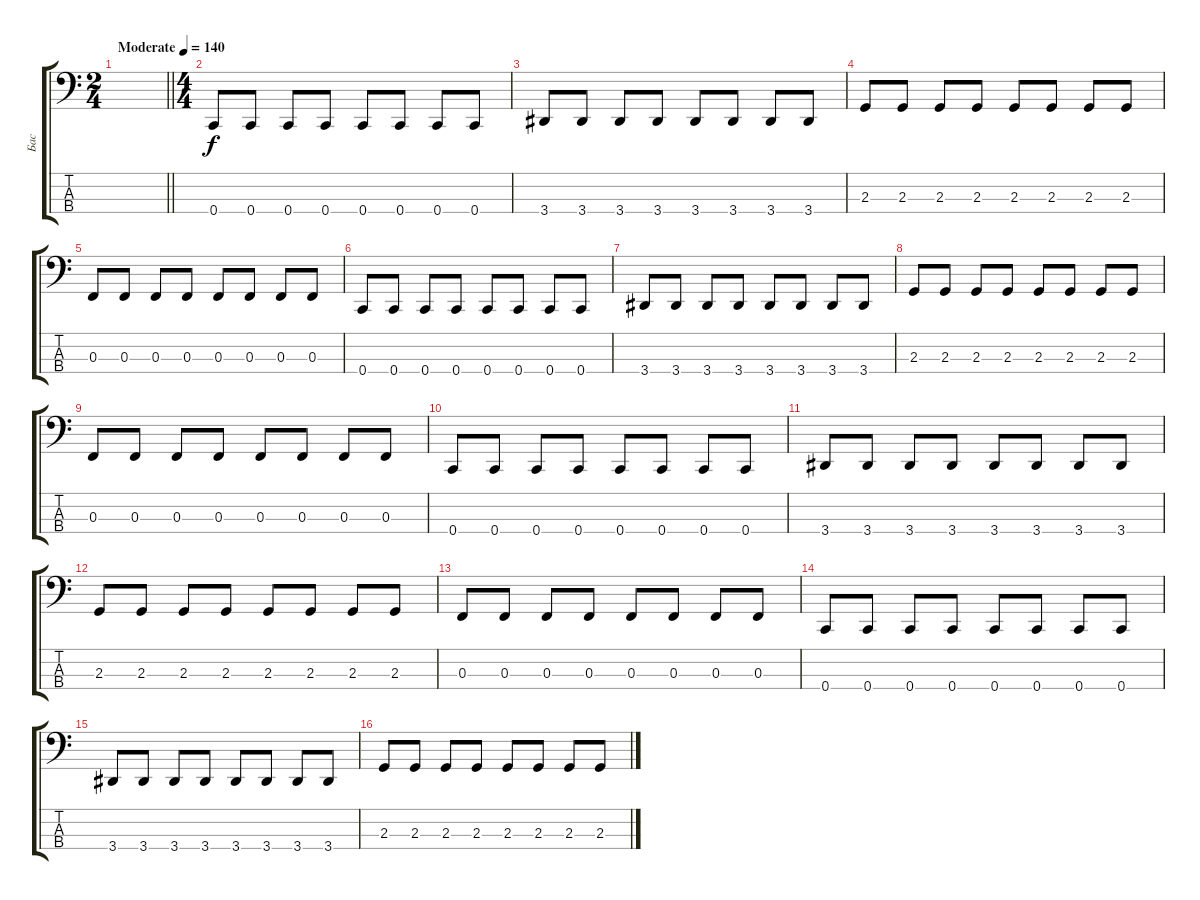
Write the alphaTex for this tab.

\track ("Бас" "Бас") {instrument electricbassfinger}
\staff {score tabs}
\tuning (Eb2 Bb1 F1 C1) {hide}
\ts (2 4)
\tempo (140 "Moderate")
\clef f4
\barLineRight lightlight
\ks c
|
\ts (4 4)
\section ("" "")
0.4.8 0.4.8 0.4.8 0.4.8 0.4.8 0.4.8 0.4.8 0.4.8 |
3.4.8 3.4.8 3.4.8 3.4.8 3.4.8 3.4.8 3.4.8 3.4.8 |
2.3.8 2.3.8 2.3.8 2.3.8 2.3.8 2.3.8 2.3.8 2.3.8 |
0.3.8 0.3.8 0.3.8 0.3.8 0.3.8 0.3.8 0.3.8 0.3.8 |
0.4.8 0.4.8 0.4.8 0.4.8 0.4.8 0.4.8 0.4.8 0.4.8 |
3.4.8 3.4.8 3.4.8 3.4.8 3.4.8 3.4.8 3.4.8 3.4.8 |
2.3.8 2.3.8 2.3.8 2.3.8 2.3.8 2.3.8 2.3.8 2.3.8 |
0.3.8 0.3.8 0.3.8 0.3.8 0.3.8 0.3.8 0.3.8 0.3.8 |
0.4.8 0.4.8 0.4.8 0.4.8 0.4.8 0.4.8 0.4.8 0.4.8 |
3.4.8 3.4.8 3.4.8 3.4.8 3.4.8 3.4.8 3.4.8 3.4.8 |
2.3.8 2.3.8 2.3.8 2.3.8 2.3.8 2.3.8 2.3.8 2.3.8 |
0.3.8 0.3.8 0.3.8 0.3.8 0.3.8 0.3.8 0.3.8 0.3.8 |
0.4.8 0.4.8 0.4.8 0.4.8 0.4.8 0.4.8 0.4.8 0.4.8 |
3.4.8 3.4.8 3.4.8 3.4.8 3.4.8 3.4.8 3.4.8 3.4.8 |
2.3.8 2.3.8 2.3.8 2.3.8 2.3.8 2.3.8 2.3.8 2.3.8
